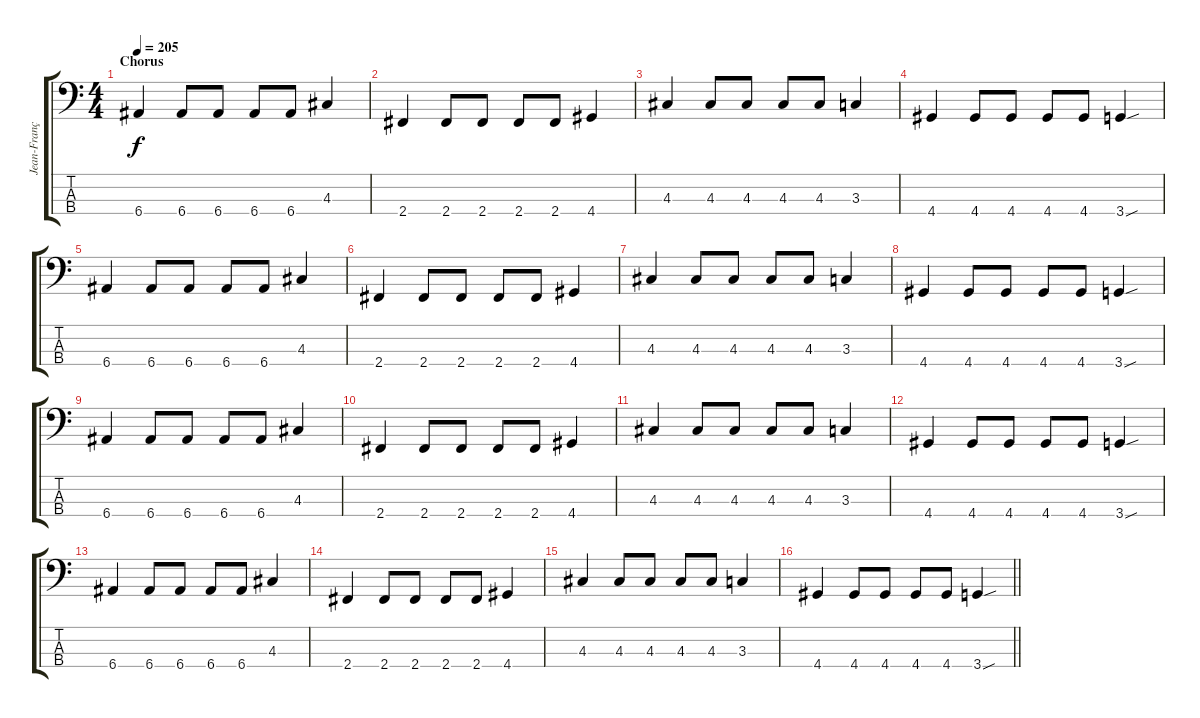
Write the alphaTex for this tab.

\track ("Jean-François Paré" "Jean-Franç") {instrument electricbasspick}
\staff {score tabs}
\tuning (G2 D2 A1 E1) {hide}
\ts (4 4)
\section ("" "Chorus")
\tempo 205
\clef f4
\ks c
6.4.4{dy f} 6.4.8 6.4.8 6.4.8 6.4.8 4.3.4 |
2.4.4 2.4.8 2.4.8 2.4.8 2.4.8 4.4.4 |
4.3.4 4.3.8 4.3.8 4.3.8 4.3.8 3.3.4 |
4.4.4 4.4.8 4.4.8 4.4.8 4.4.8 3.4{sou}.4 |
6.4.4 6.4.8 6.4.8 6.4.8 6.4.8 4.3.4 |
2.4.4 2.4.8 2.4.8 2.4.8 2.4.8 4.4.4 |
4.3.4 4.3.8 4.3.8 4.3.8 4.3.8 3.3.4 |
4.4.4 4.4.8 4.4.8 4.4.8 4.4.8 3.4{sou}.4 |
6.4.4 6.4.8 6.4.8 6.4.8 6.4.8 4.3.4 |
2.4.4 2.4.8 2.4.8 2.4.8 2.4.8 4.4.4 |
4.3.4 4.3.8 4.3.8 4.3.8 4.3.8 3.3.4 |
4.4.4 4.4.8 4.4.8 4.4.8 4.4.8 3.4{sou}.4 |
6.4.4 6.4.8 6.4.8 6.4.8 6.4.8 4.3.4 |
2.4.4 2.4.8 2.4.8 2.4.8 2.4.8 4.4.4 |
4.3.4 4.3.8 4.3.8 4.3.8 4.3.8 3.3.4 |
\barLineRight lightlight
4.4.4 4.4.8 4.4.8 4.4.8 4.4.8 3.4{sou}.4
